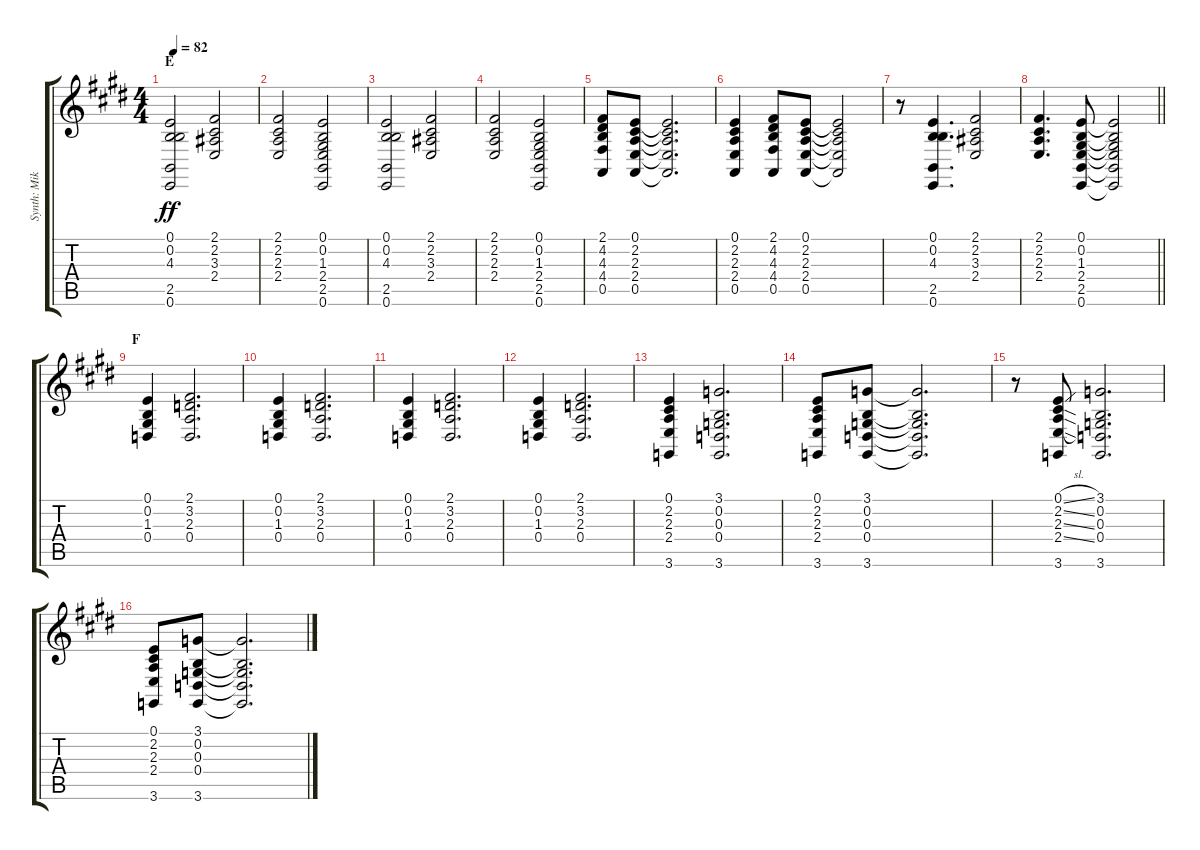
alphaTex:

\track ("Synth: Mike" "Synth: Mik") {instrument synthstrings1}
\staff {score tabs}
\tuning (E4 B3 G3 D3 A2 E2) {hide}
\ts (4 4)
\section ("" "E")
\tempo 82
\clef g2
\ks e
(0.1 0.2 4.3 2.5 0.6).2{dy ff} (2.1 2.2 3.3 2.4).2 |
(2.1 2.2 2.3 2.4).2 (0.1 0.2 1.3 2.4 2.5 0.6).2 |
(0.1 0.2 4.3 2.5 0.6).2 (2.1 2.2 3.3 2.4).2 |
(2.1 2.2 2.3 2.4).2 (0.1 0.2 1.3 2.4 2.5 0.6).2 |
(2.1 4.2 4.3 4.4 0.5).8 (0.1 2.2 2.3 2.4 0.5).8 (0.1{t} 2.2{t} 2.3{t} 2.4{t} 0.5{t}).2{d} |
(0.1 2.2 2.3 2.4 0.5).4 (2.1 4.2 4.3 4.4 0.5).8 (0.1 2.2 2.3 2.4 0.5).8 (0.1{t} 2.2{t} 2.3{t} 2.4{t} 0.5{t}).2 |
r.8 (0.1 0.2 4.3 2.5 0.6).4{d} (2.1 2.2 3.3 2.4).2 |
\barLineRight lightlight
(2.1 2.2 2.3 2.4).4{d} (0.1 0.2 1.3 2.4 2.5 0.6).8 (0.1{t} 0.2{t} 1.3{t} 2.4{t} 2.5{t} 0.6{t}).2 |
\section ("" "F")
(0.1 0.2 1.3 0.4).4 (2.1 3.2 2.3 0.4).2{d} |
(0.1 0.2 1.3 0.4).4 (2.1 3.2 2.3 0.4).2{d} |
(0.1 0.2 1.3 0.4).4 (2.1 3.2 2.3 0.4).2{d} |
(0.1 0.2 1.3 0.4).4 (2.1 3.2 2.3 0.4).2{d} |
(0.1 2.2 2.3 2.4 3.6).4 (3.1 0.2 0.3 0.4 3.6).2{d} |
(0.1 2.2 2.3 2.4 3.6).8 (3.1 0.2 0.3 0.4 3.6).8 (3.1{t} 0.2{t} 0.3{t} 0.4{t} 3.6{t}).2{d} |
r.8 (0.1{sl} 2.2{sl} 2.3{sl} 2.4{sl} 3.6).8 (3.1 0.2 0.3 0.4 3.6).2{d} |
(0.1 2.2 2.3 2.4 3.6).8 (3.1 0.2 0.3 0.4 3.6).8 (3.1{t} 0.2{t} 0.3{t} 0.4{t} 3.6{t}).2{d}
